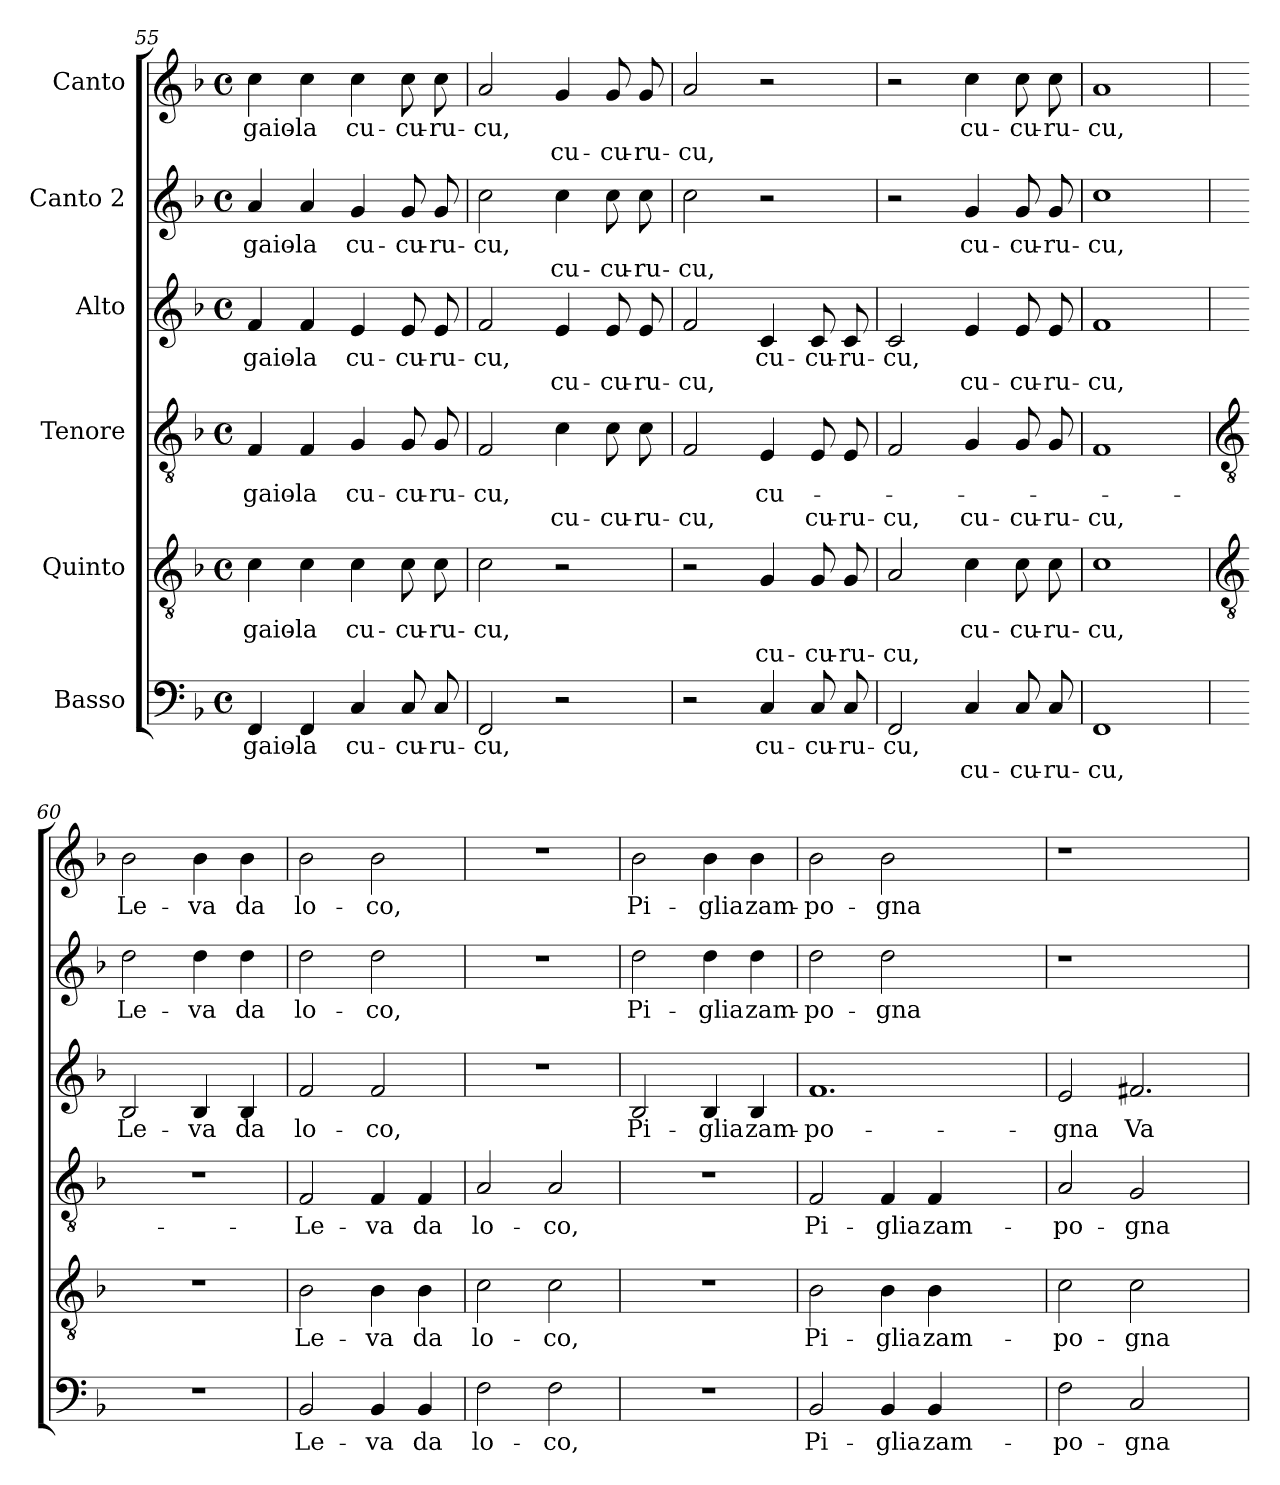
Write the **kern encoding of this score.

**kern	**text	**text	**kern	**text	**text	**kern	**text	**text	**kern	**text	**text	**kern	**text	**text	**kern	**text	**text
*part6	*part6	*part6	*part5	*part5	*part5	*part4	*part4	*part4	*part3	*part3	*part3	*part2	*part2	*part2	*part1	*part1	*part1
*staff6	*staff6	*staff6	*staff5	*staff5	*staff5	*staff4	*staff4	*staff4	*staff3	*staff3	*staff3	*staff2	*staff2	*staff2	*staff1	*staff1	*staff1
*I"Basso	*	*	*I"Quinto	*	*	*I"Tenore	*	*	*I"Alto	*	*	*I"Canto 2	*	*	*I"Canto	*	*
*clefF4	*	*	*clefGv2	*	*	*clefGv2	*	*	*clefG2	*	*	*clefG2	*	*	*clefG2	*	*
*k[b-]	*	*	*k[b-]	*	*	*k[b-]	*	*	*k[b-]	*	*	*k[b-]	*	*	*k[b-]	*	*
*F:	*	*	*F:	*	*	*F:	*	*	*F:	*	*	*F:	*	*	*F:	*	*
*M4/4	*	*	*M4/4	*	*	*M4/4	*	*	*M4/4	*	*	*M4/4	*	*	*M4/4	*	*
*met(c)	*	*	*met(c)	*	*	*met(c)	*	*	*met(c)	*	*	*met(c)	*	*	*met(c)	*	*
=55	=55	=55	=55	=55	=55	=55	=55	=55	=55	=55	=55	=55	=55	=55	=55	=55	=55
!	!LO:LY:b	!	!	!LO:LY:b	!	!	!LO:LY:b	!	!	!LO:LY:b	!	!	!LO:LY:b	!	!	!LO:LY:b	!
4FF	gaio-	.	4c	gaio-	.	4F	gaio-	.	4f	gaio-	.	4a	gaio-	.	4cc	gaio-	.
!	!LO:LY:b	!	!	!LO:LY:b	!	!	!LO:LY:b	!	!	!LO:LY:b	!	!	!LO:LY:b	!	!	!LO:LY:b	!
4FF	-la	.	4c	-la	.	4F	-la	.	4f	-la	.	4a	-la	.	4cc	-la	.
!	!LO:LY:b	!	!	!LO:LY:b	!	!	!LO:LY:b	!	!	!LO:LY:b	!	!	!LO:LY:b	!	!	!LO:LY:b	!
4C	cu-	.	4c	cu-	.	4G	cu-	.	4e	cu-	.	4g	cu-	.	4cc	cu-	.
!	!LO:LY:b	!	!	!LO:LY:b	!	!	!LO:LY:b	!	!	!LO:LY:b	!	!	!LO:LY:b	!	!	!LO:LY:b	!
8C	-cu-	.	8c	-cu-	.	8G	-cu-	.	8e	-cu-	.	8g	-cu-	.	8cc	-cu-	.
!	!LO:LY:b	!	!	!LO:LY:b	!	!	!LO:LY:b	!	!	!LO:LY:b	!	!	!LO:LY:b	!	!	!LO:LY:b	!
8C	-ru-	.	8c	-ru-	.	8G	-ru-	.	8e	-ru-	.	8g	-ru-	.	8cc	-ru-	.
=56	=56	=56	=56	=56	=56	=56	=56	=56	=56	=56	=56	=56	=56	=56	=56	=56	=56
!	!LO:LY:b	!	!	!LO:LY:b	!	!	!LO:LY:b	!	!	!LO:LY:b	!	!	!LO:LY:b	!	!	!LO:LY:b	!
2FF	-cu,	.	2c	-cu,	.	2F	-cu,	.	2f	-cu,	.	2cc	-cu,	.	2a	-cu,	.
!	!	!	!	!	!	!	!	!LO:LY:b	!	!	!LO:LY:b	!	!	!LO:LY:b	!	!	!LO:LY:b
2r	.	.	2r	.	.	4c	.	cu-	4e	.	cu-	4cc	.	cu-	4g	.	cu-
!	!	!	!	!	!	!	!	!LO:LY:b	!	!	!LO:LY:b	!	!	!LO:LY:b	!	!	!LO:LY:b
.	.	.	.	.	.	8c	.	-cu-	8e	.	-cu-	8cc	.	-cu-	8g	.	-cu-
!	!	!	!	!	!	!	!	!LO:LY:b	!	!	!LO:LY:b	!	!	!LO:LY:b	!	!	!LO:LY:b
.	.	.	.	.	.	8c	.	-ru-	8e	.	-ru-	8cc	.	-ru-	8g	.	-ru-
=57	=57	=57	=57	=57	=57	=57	=57	=57	=57	=57	=57	=57	=57	=57	=57	=57	=57
!	!	!	!	!	!	!	!	!LO:LY:b	!	!	!LO:LY:b	!	!	!LO:LY:b	!	!	!LO:LY:b
2r	.	.	2r	.	.	2F	.	-cu,	2f	.	-cu,	2cc	.	-cu,	2a	.	-cu,
!	!LO:LY:b	!	!	!	!LO:LY:b	!	!LO:LY:b	!	!	!LO:LY:b	!	!	!	!	!	!	!
4C	cu-	.	4G	.	cu-	4E	cu-	.	4c	cu-	.	2r	.	.	2r	.	.
!	!LO:LY:b	!	!	!	!LO:LY:b	!	!	!LO:LY:b	!	!LO:LY:b	!	!	!	!	!	!	!
8C	-cu-	.	8G	.	-cu-	8E	.	-cu-	8c	-cu-	.	.	.	.	.	.	.
!	!LO:LY:b	!	!	!	!LO:LY:b	!	!	!LO:LY:b	!	!LO:LY:b	!	!	!	!	!	!	!
8C	-ru-	.	8G	.	-ru-	8E	.	-ru-	8c	-ru-	.	.	.	.	.	.	.
=58	=58	=58	=58	=58	=58	=58	=58	=58	=58	=58	=58	=58	=58	=58	=58	=58	=58
!	!LO:LY:b	!	!	!	!LO:LY:b	!	!	!LO:LY:b	!	!LO:LY:b	!	!	!	!	!	!	!
2FF	-cu,	.	2A	.	-cu,	2F	.	-cu,	2c	-cu,	.	2r	.	.	2r	.	.
!	!	!LO:LY:b	!	!LO:LY:b	!	!	!	!LO:LY:b	!	!	!LO:LY:b	!	!LO:LY:b	!	!	!LO:LY:b	!
4C	.	cu-	4c	cu-	.	4G	.	cu-	4e	.	cu-	4g	cu-	.	4cc	cu-	.
!	!	!LO:LY:b	!	!LO:LY:b	!	!	!	!LO:LY:b	!	!	!LO:LY:b	!	!LO:LY:b	!	!	!LO:LY:b	!
8C	.	-cu-	8c	-cu-	.	8G	.	-cu-	8e	.	-cu-	8g	-cu-	.	8cc	-cu-	.
!	!	!LO:LY:b	!	!LO:LY:b	!	!	!	!LO:LY:b	!	!	!LO:LY:b	!	!LO:LY:b	!	!	!LO:LY:b	!
8C	.	-ru-	8c	-ru-	.	8G	.	-ru-	8e	.	-ru-	8g	-ru-	.	8cc	-ru-	.
=59	=59	=59	=59	=59	=59	=59	=59	=59	=59	=59	=59	=59	=59	=59	=59	=59	=59
!	!	!LO:LY:b	!	!LO:LY:b	!	!	!	!LO:LY:b	!	!	!LO:LY:b	!	!LO:LY:b	!	!	!LO:LY:b	!
1FF	.	-cu,	1c	-cu,	.	1F	.	-cu,	1f	.	-cu,	1cc	-cu,	.	1a	-cu,	.
!!LO:LB:g=z
=60	=60	=60	=60	=60	=60	=60	=60	=60	=60	=60	=60	=60	=60	=60	=60	=60	=60
*	*	*	*clefGv2	*	*	*clefGv2	*	*	*	*	*	*	*	*	*	*	*
!	!	!	!	!	!	!	!	!	!	!LO:LY:b	!	!	!LO:LY:b	!	!	!LO:LY:b	!
1r	.	.	1r	.	.	1r	.	.	2B-	Le-	.	2dd	Le-	.	2b-	Le-	.
!	!	!	!	!	!	!	!	!	!	!LO:LY:b	!	!	!LO:LY:b	!	!	!LO:LY:b	!
.	.	.	.	.	.	.	.	.	4B-	-va	.	4dd	-va	.	4b-	-va	.
!	!	!	!	!	!	!	!	!	!	!LO:LY:b	!	!	!LO:LY:b	!	!	!LO:LY:b	!
.	.	.	.	.	.	.	.	.	4B-	da	.	4dd	da	.	4b-	da	.
=61	=61	=61	=61	=61	=61	=61	=61	=61	=61	=61	=61	=61	=61	=61	=61	=61	=61
!	!LO:LY:b	!	!	!LO:LY:b	!	!	!LO:LY:b	!	!	!LO:LY:b	!	!	!LO:LY:b	!	!	!LO:LY:b	!
2BB-	Le-	.	2B-	Le-	.	2F	Le-	.	2f	lo-	.	2dd	lo-	.	2b-	lo-	.
!	!LO:LY:b	!	!	!LO:LY:b	!	!	!LO:LY:b	!	!	!LO:LY:b	!	!	!LO:LY:b	!	!	!LO:LY:b	!
4BB-	-va	.	4B-	-va	.	4F	-va	.	2f	-co,	.	2dd	-co,	.	2b-	-co,	.
!	!LO:LY:b	!	!	!LO:LY:b	!	!	!LO:LY:b	!	!	!	!	!	!	!	!	!	!
4BB-	da	.	4B-	da	.	4F	da	.	.	.	.	.	.	.	.	.	.
=62	=62	=62	=62	=62	=62	=62	=62	=62	=62	=62	=62	=62	=62	=62	=62	=62	=62
!	!LO:LY:b	!	!	!LO:LY:b	!	!	!LO:LY:b	!	!	!	!	!	!	!	!	!	!
2F	lo-	.	2c	lo-	.	2A	lo-	.	1r	.	.	1r	.	.	1r	.	.
!	!LO:LY:b	!	!	!LO:LY:b	!	!	!LO:LY:b	!	!	!	!	!	!	!	!	!	!
2F	-co,	.	2c	-co,	.	2A	-co,	.	.	.	.	.	.	.	.	.	.
=63	=63	=63	=63	=63	=63	=63	=63	=63	=63	=63	=63	=63	=63	=63	=63	=63	=63
!	!	!	!	!	!	!	!	!	!	!LO:LY:b	!	!	!LO:LY:b	!	!	!LO:LY:b	!
1r	.	.	1r	.	.	1r	.	.	2B-	Pi-	.	2dd	Pi-	.	2b-	Pi-	.
!	!	!	!	!	!	!	!	!	!	!LO:LY:b	!	!	!LO:LY:b	!	!	!LO:LY:b	!
.	.	.	.	.	.	.	.	.	4B-	-glia	.	4dd	-glia	.	4b-	-glia	.
!	!	!	!	!	!	!	!	!	!	!LO:LY:b	!	!	!LO:LY:b	!	!	!LO:LY:b	!
.	.	.	.	.	.	.	.	.	4B-	zam-	.	4dd	zam-	.	4b-	zam-	.
=64	=64	=64	=64	=64	=64	=64	=64	=64	=64	=64	=64	=64	=64	=64	=64	=64	=64
!	!LO:LY:b	!	!	!LO:LY:b	!	!	!LO:LY:b	!	!	!LO:LY:b	!	!	!LO:LY:b	!	!	!LO:LY:b	!
2BB-	Pi-	.	2B-	Pi-	.	2F	Pi-	.	1.f	-po-	.	2dd	-po-	.	2b-	-po-	.
!	!LO:LY:b	!	!	!LO:LY:b	!	!	!LO:LY:b	!	!	!	!	!	!LO:LY:b	!	!	!LO:LY:b	!
4BB-	-glia	.	4B-	-glia	.	4F	-glia	.	.	.	.	2dd	-gna	.	2b-	-gna	.
!	!LO:LY:b	!	!	!LO:LY:b	!	!	!LO:LY:b	!	!	!	!	!	!	!	!	!	!
4BB-	zam-	.	4B-	zam-	.	4F	zam-	.	.	.	.	.	.	.	.	.	.
2ryy	.	.	2ryy	.	.	2ryy	.	.	.	.	.	2ryy	.	.	2ryy	.	.
=65	=65	=65	=65	=65	=65	=65	=65	=65	=65	=65	=65	=65	=65	=65	=65	=65	=65
!	!LO:LY:b	!	!	!LO:LY:b	!	!	!LO:LY:b	!	!	!LO:LY:b	!	!	!	!	!	!	!
2F	-po-	.	2c	-po-	.	2A	-po-	.	2e	-gna	.	1r	.	.	1r	.	.
!	!LO:LY:b	!	!	!LO:LY:b	!	!	!LO:LY:b	!	!	!LO:LY:b	!	!	!	!	!	!	!
2C	-gna	.	2c	-gna	.	2G	-gna	.	2.f#X	Va	.	.	.	.	.	.	.
4ryy	.	.	4ryy	.	.	4ryy	.	.	.	.	.	4ryy	.	.	4ryy	.	.
=	=	=	=	=	=	=	=	=	=	=	=	=	=	=	=	=	=
*-	*-	*-	*-	*-	*-	*-	*-	*-	*-	*-	*-	*-	*-	*-	*-	*-	*-
